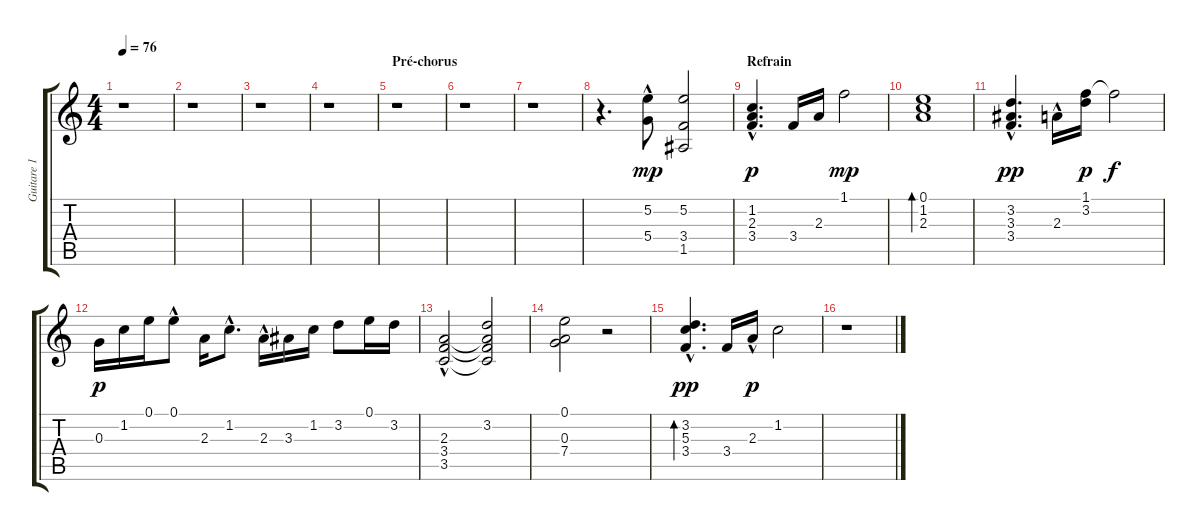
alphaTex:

\track ("Guitare 1" "Guitare 1") {instrument electricguitarclean}
\staff {score tabs}
\tuning (E4 B3 G3 D3 A2 E2) {hide}
\ts (4 4)
\tempo 76
\clef g2
\ks c
r.1{dy p} |
r.1 |
r.1 |
r.1 |
\section ("" "Pré-chorus")
r.1 |
r.1 |
r.1 |
r.4{d} (5.2 5.4{hac}).8{dy mp} (5.2 3.4 1.5).2 |
\section ("" "Refrain")
(1.2{hac} 2.3{hac} 3.4).4{d dy p} 3.4.16 2.3.16 1.1.2{dy mp} |
(0.1 1.2 2.3).1{bd 240} |
(3.2{hac} 3.3{hac} 3.4{hac}).4{d dy pp} 2.3{hac}.16 (1.1 3.2).16{dy p} 1.1{t}.2{dy f} |
0.3.16{dy p} 1.2.16 0.1.16 0.1{hac}.8 2.3.16 1.2{hac}.8{d} 2.3{hac}.16 3.3.16 1.2.16 3.2.8 0.1.16 3.2.16 |
(2.3 3.4{hac} 3.5).2 (3.2 2.3{t} 3.4{t} 3.5{t}).2 |
(0.1 0.3 7.4).2 r.2 |
(3.2{hac} 5.3{hac} 3.4).4{d bd 120 dy pp} 3.4.16 2.3{hac}.16{dy p} 1.2.2 |
r.1
